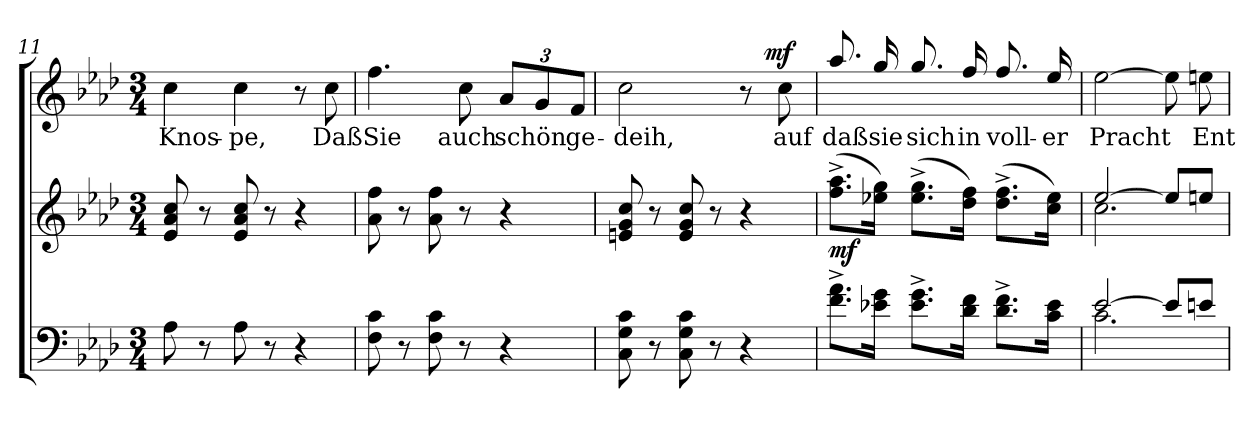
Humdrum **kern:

**kern	**kern	**dynam	**kern	**text	**dynam
*part2	*part2	*part2	*part1	*part1	*part1
*staff3	*staff2	*staff2/3	*staff1	*staff1	*staff1
!!LO:PB:g=z
*clefF4	*clefG2	*	*clefG2	*	*
*k[b-e-a-d-]	*k[b-e-a-d-]	*	*k[b-e-a-d-]	*	*
*A-:	*A-:	*	*A-:	*	*
*M3/4	*M3/4	*	*M3/4	*	*
=11	=11	=11	=11	=11	=11
!	!	!	!	!LO:LY:b	!
8A-\	8e-/ 8a-/ 8cc/	.	4cc\	Knos-	.
8r	8r	.	.	.	.
!	!	!	!	!LO:LY:b	!
8A-\	8e-/ 8a-/ 8cc/	.	4cc\	-pe,	.
8r	8r	.	.	.	.
4r	4r	.	8r	.	.
!	!	!	!	!LO:LY:b	!
.	.	.	8cc\	Daß	.
=12	=12	=12	=12	=12	=12
!	!	!	!	!LO:LY:b	!
8F\ 8c\	8a-\ 8ff\	.	4.ff\	Sie	.
8r	8r	.	.	.	.
8F\ 8c\	8a-\ 8ff\	.	.	.	.
!	!	!	!	!LO:LY:b	!
8r	8r	.	8cc\	auch	.
!	!	!	!	!LO:LY:b	!
4r	4r	.	12a-/L	schön	.
.	.	.	12g/	.	.
!	!	!	!	!LO:LY:b	!
.	.	.	12f/J	ge-	.
=13	=13	=13	=13	=13	=13
!	!	!	!	!LO:LY:b	!
*	*	*	*^	*	*
8C\ 8G\ 8c\	8en/ 8g/ 8cc/	.	2cc\	2ryy	-deih,	.
8r	8r	.	.	.	.	.
8C\ 8G\ 8c\	8e/ 8g/ 8cc/	.	.	.	.	.
8r	8r	.	.	.	.	.
4r	4r	.	8r	16.ryy	.	.
!	!	!	!	!	!	!LO:DY:a
.	.	.	.	8ryy	.	mf
!	!	!	!	!	!LO:LY:b	!
.	.	.	8cc\	.	auf	.
.	.	.	.	32ryy	.	.
!!LO:LB:g=z
=14	=14	=14	=14	=14	=14	=14
!	!	!LO:DY:a=2	!	!	!LO:LY:b	!
*	*	*	*v	*v	*	*
8.f\^> 8.a-\^>L	(>8.ff\^> 8.aa-\^>L	mf	8.aa-/	daß	.
!	!	!	!	!LO:LY:b	!
16e-X\ 16g\Jk	16ee-X\ 16gg\Jk)	.	16gg/	sie	.
!	!	!	!	!LO:LY:b	!
8.e-\^> 8.g\^>L	(>8.ee-\^> 8.gg\^>L	.	8.gg/	sich	.
!	!	!	!	!LO:LY:b	!
16d-\ 16f\Jk	16dd-\ 16ff\Jk)	.	16ff/	in	.
!	!	!	!	!LO:LY:b	!
8.d-\^> 8.f\^>L	(>8.dd-\^> 8.ff\^>L	.	8.ff/	voll-	.
!	!	!	!	!LO:LY:b	!
16c\ 16e-\Jk	16cc\ 16ee-\Jk)	.	16ee-/	-er	.
=15	=15	=15	=15	=15	=15
*^	*^	*	*	*	*
!	!	!	!	!	!	!LO:LY:b	!
[>2e-/	2.c\	[>2ee-/	2.cc\	.	[>2ee-\	Pracht	.
8e-/L]	.	8ee-/L]	.	.	8ee-\]	.	.
!	!	!	!	!	!	!LO:LY:b	!
8en/J	.	8een/J	.	.	8een\	Ent-	.
*v	*v	*	*	*	*	*	*
*	*v	*v	*	*	*	*
=	=	=	=	=	=
*-	*-	*-	*-	*-	*-
